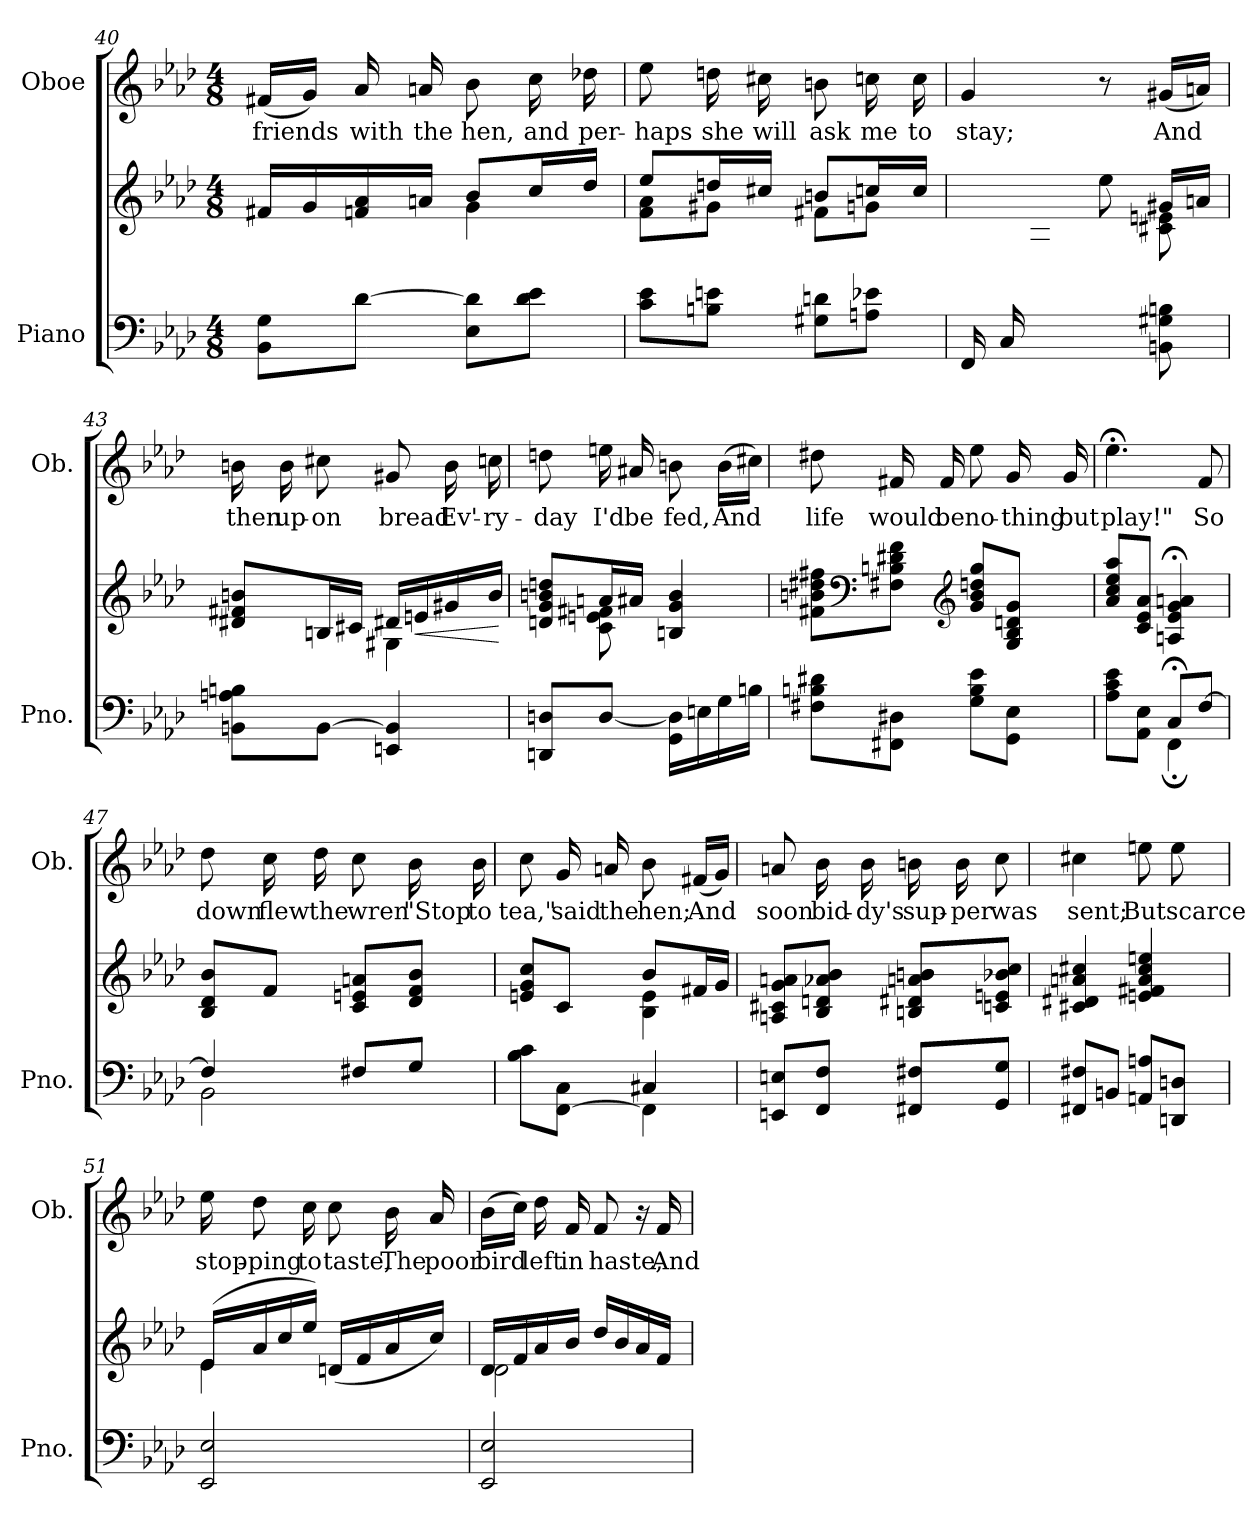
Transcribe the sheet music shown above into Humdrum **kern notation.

**kern	**kern	**dynam	**kern	**text
*part2	*part2	*part2	*part1	*part1
*staff3	*staff2	*staff2/3	*staff1	*staff1
*I"Piano	*	*	*I"Oboe	*
*I'Pno.	*	*	*I'Ob.	*
!!LO:LB:g=z
*clefF4	*clefG2	*	*clefG2	*
*k[b-e-a-d-]	*k[b-e-a-d-]	*	*k[b-e-a-d-]	*
*M4/8	*M4/8	*	*M4/8	*
=40	=40	=40	=40	=40
*	*^	*	*	*
!	!	!	!	!	!LO:LY:b
8BB-\ 8G\L	16f#X/LL	4ryy	.	(16f#X/LL	friends
.	16g/	.	.	16g/JJ)	.
!	!	!	!	!	!LO:LY:b
[8d-\J	16fn/ 16a-/	.	.	16a-/	with
!	!	!	!	!	!LO:LY:b
.	16an/JJ	.	.	16an/	the
!	!	!	!	!	!LO:LY:b
8E-\ 8d-\]L	8b-/L	4g\	.	8b-\	hen,
!	!	!	!	!	!LO:LY:b
8d-\ 8e-\J	16cc/L	.	.	16cc\	and
!	!	!	!	!	!LO:LY:b
.	16dd-/JJ	.	.	16dd-X\	per-
=41	=41	=41	=41	=41	=41
!	!	!	!	!	!LO:LY:b
8c\ 8e-\L	8ee-/L	8f\ 8a-\L	.	8ee-\	-haps
!	!	!	!	!	!LO:LY:b
8Bn\ 8en\J	16ddn/L	8g#X\J	.	16ddn\	she
!	!	!	!	!	!LO:LY:b
.	16cc#X/JJ	.	.	16cc#X\	will
!	!	!	!	!	!LO:LY:b
8G#X\ 8dn\L	8bn/L	8f#X\L	.	8bn\	ask
!	!	!	!	!	!LO:LY:b
8An\ 8e-X\J	16ccn/L	8gn\J	.	16ccn\	me
!	!	!	!	!	!LO:LY:b
.	16cc/JJ	.	.	16cc\	to
=42	=42	=42	=42	=42	=42
*^	*	*	*	*	*
!	!	!	!	!	!	!LO:LY:b
16FF/LL	4ryy	8ryy	4.ryy	.	4g/	stay;
16C/	.	.	.	.	.	.
4.ryy	.	16An\ 16e-\ 16g\	.	.	.	.
.	.	16cc\JJ	.	.	.	.
.	8ryy	8ee-\	.	.	8r	.
!	!	!	!	!	!	!LO:LY:b
.	8BBn\ 8G#X\ 8Bn\	16g#X/LL	8c#X\ 8en\	.	(16g#X/LL	And
.	.	16an/JJ	.	.	16an/JJ)	.
*v	*v	*	*	*	*	*
!!LO:LB:g=z
=43	=43	=43	=43	=43	=43
!	!	!	!	!	!LO:LY:b
8BBn\ 8An\ 8Bn\L	8d#X/ 8f#X/ 8bn/L	4ryy	.	16bn\	then
!	!	!	!	!	!LO:LY:b
.	.	.	.	16b\	up-
!	!	!	!	!	!LO:LY:b
[8BB\J	16Bn/L	.	.	8cc#X\	-on
.	16c#X/JJ	.	.	.	.
!	!	!	!	!	!LO:LY:b
4EEn/ 4BB/]	16d#X/LL	4G#X\	.	8g#X/	bread
!	!	!	!LO:HP:b	!	!
.	16en/	.	<	.	.
!	!	!	!	!	!LO:LY:b
.	16g#X/	.	.	16b\	Ev'-
!	!	!	!	!	!LO:LY:b
.	16b/JJ	.	.	16ccn\	-ry-
*	*v	*v	*	*	*
.	.	[	.	.
=44	=44	=44	=44	=44
*	*^	*	*	*
!	!	!	!	!	!LO:LY:b
8DDn/ 8Dn/L	8dn/ 8g/ 8bn/ 8ddn/L	8ryy	.	8ddn\	-day
!	!	!	!	!	!LO:LY:b
[8D/J	16an/L	8c\ 8en\ 8f#X\	.	16een\	I'd
!	!	!	!	!	!LO:LY:b
.	16a#X/JJ	.	.	16a#X/	be
!	!	!	!	!	!LO:LY:b
16GG\ 16D\]LL	4Bn/ 4g/ 4b/	4ryy	.	8bn\	fed,
16En\	.	.	.	.	.
!	!	!	!	!	!LO:LY:b
16G\	.	.	.	(16b\LL	And
16Bn\JJ	.	.	.	16cc#X\JJ)	.
*	*v	*v	*	*	*
=45	=45	=45	=45	=45
!	!	!	!	!LO:LY:b
8F#X\ 8Bn\ 8d#X\L	8f#X\ 8bn\ 8dd#X\ 8ff#X\L	.	8dd#X\	life
*	*clefF4	*	*	*
!	!	!	!	!LO:LY:b
8FF#X\ 8D#X\J	8F#X\ 8Bn\ 8d#X\ 8f#\J	.	16f#X/	would
!	!	!	!	!LO:LY:b
.	.	.	16f#/	be
*	*clefG2	*	*	*
!	!	!	!	!LO:LY:b
8G\ 8B\ 8e-\L	8g/ 8b/ 8ddn/ 8gg/L	.	8ee-\	no-
!	!	!	!	!LO:LY:b
8GG\ 8E-\J	8G/ 8B/ 8dn/ 8g/J	.	16g/	-thing
!	!	!	!	!LO:LY:b
.	.	.	16g/	but
!!LO:PB:g=z
=46	=46	=46	=46	=46
*^	*	*	*	*
!	!	!	!	!	!LO:LY:b
8A-\ 8c\ 8e-\L	4ryy	8a-/ 8cc/ 8ee-/ 8aa-/L	.	4.ee-;<\	play!"
8AA-\ 8E-\J	.	8c/ 8e-/ 8a-/J	.	.	.
8C;</L	4FF;\	4An/;< 4e-/;< 4g/;< 4an/;<	.	.	.
!	!	!	!	!	!LO:LY:b
[8F/J	.	.	.	8f/	So
=47	=47	=47	=47	=47	=47
!	!	!	!	!	!LO:LY:b
4F/]	2BB-\	8B-/ 8d-/ 8b-/L	.	8dd-\	down
!	!	!	!	!	!LO:LY:b
.	.	8f/J	.	16cc\	flew
!	!	!	!	!	!LO:LY:b
.	.	.	.	16dd-\	the
!	!	!	!	!	!LO:LY:b
8F#X/L	.	8c/ 8en/ 8an/L	.	8cc\	wren
!	!	!	!	!	!LO:LY:b
8G/J	.	8d-/ 8f/ 8b-/J	.	16b-\	"Stop
!	!	!	!	!	!LO:LY:b
.	.	.	.	16b-\	to
=48	=48	=48	=48	=48	=48
*	*	*^	*	*	*
!	!	!	!	!	!	!LO:LY:b
8B-\ 8c\L	4ryy	8en/ 8g/ 8cc/L	4ryy	.	8cc\	tea,"
!	!	!	!	!	!	!LO:LY:b
[8FF\ 8C\J	.	8c/J	.	.	16g/	said
!	!	!	!	!	!	!LO:LY:b
.	.	.	.	.	16an/	the
!	!	!	!	!	!	!LO:LY:b
4C#X/	4FF\]	8b-/L	4B-\ 4e\	.	8b-\	hen;
!	!	!	!	!	!	!LO:LY:b
.	.	16f#X/L	.	.	(16f#X/LL	And
.	.	16g/JJ	.	.	16g/JJ)	.
*v	*v	*	*	*	*	*
*	*v	*v	*	*	*
=49	=49	=49	=49	=49
!	!	!	!	!LO:LY:b
8EEn/ 8En/L	8An/ 8c#X/ 8g/ 8an/L	.	8an/	soon
!	!	!	!	!LO:LY:b
8FF/ 8F/J	8B-/ 8dn/ 8a-X/ 8b-/J	.	16b-\	bid-
!	!	!	!	!LO:LY:b
.	.	.	16b-\	-dy's
!	!	!	!	!LO:LY:b
8FF#X/ 8F#X/L	8Bn/ 8d#X/ 8an/ 8bn/L	.	16bn\	sup-
!	!	!	!	!LO:LY:b
.	.	.	16b\	-per
!	!	!	!	!LO:LY:b
8GG/ 8G/J	8cn/ 8en/ 8b-X/ 8cc/J	.	8cc\	was
!!LO:LB:g=z
=50	=50	=50	=50	=50
!	!	!	!	!LO:LY:b
8FF#X/ 8F#X/L	4c#X/ 4d#X/ 4an/ 4cc#X/	.	4cc#X\	sent;
8BBn/J	.	.	.	.
!	!	!	!	!LO:LY:b
8AAn/ 8An/L	4en/ 4f#X/ 4a/ 4cc#/ 4een/	.	8een\	But
!	!	!	!	!LO:LY:b
8DDn/ 8Dn/J	.	.	8ee\	scarce
=51	=51	=51	=51	=51
*	*^	*	*	*
!	!	!	!	!	!LO:LY:b
2EE-/ 2E-/	(16e-/LL	4e-\	.	16ee-\	stop-
!	!	!	!	!	!LO:LY:b
.	16a-/	.	.	8dd-\	-ping
.	16cc/	.	.	.	.
!	!	!	!	!	!LO:LY:b
.	16ee-/JJ)	.	.	16cc\	to
!	!	!	!	!	!LO:LY:b
.	(16dn/LL	4ryy	.	8cc\	taste,
.	16f/	.	.	.	.
!	!	!	!	!	!LO:LY:b
.	16a-/	.	.	16b-\	The
!	!	!	!	!	!LO:LY:b
.	16cc/JJ)	.	.	16a-/	poor
=52	=52	=52	=52	=52	=52
!	!	!	!	!	!LO:LY:b
2EE-/ 2E-/	16d-/LL	2d-\	.	(16b-\LL	bird
.	16f/	.	.	16cc\JJ)	.
!	!	!	!	!	!LO:LY:b
.	16a-/	.	.	16dd-\	left
!	!	!	!	!	!LO:LY:b
.	16b-/JJ	.	.	16f/	in
!	!	!	!	!	!LO:LY:b
.	16dd-/LL	.	.	8f/	haste,
.	16b-/	.	.	.	.
.	16a-/	.	.	16r	.
!	!	!	!	!	!LO:LY:b
.	16f/JJ	.	.	16f/	And
*	*v	*v	*	*	*
=	=	=	=	=
*-	*-	*-	*-	*-
